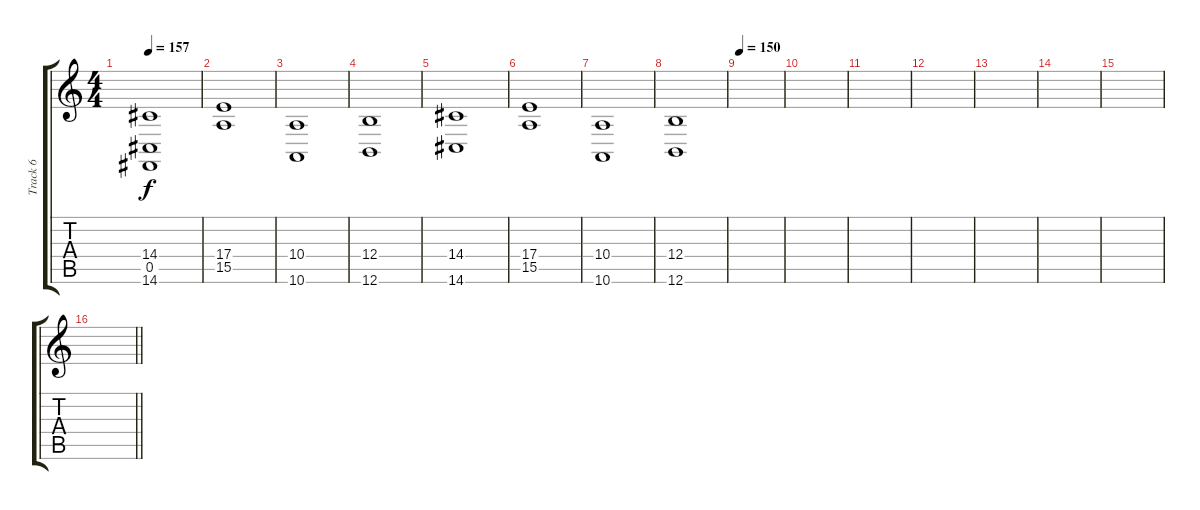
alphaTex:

\track ("Track 6" "Track 6") {instrument tremolostrings}
\staff {score tabs}
\tuning (Db4 Ab3 E3 B2 Gb2 B1) {hide}
\ts (4 4)
\tempo 157
\clef g2
\ks c
(14.4 0.5 14.6).1{dy f volume 11} |
(17.4 15.5).1 |
(10.4 10.6).1 |
(12.4 12.6).1 |
(14.4 14.6).1 |
(17.4 15.5).1 |
(10.4 10.6).1 |
(12.4 12.6).1 |
\tempo 150
|
|
|
|
|
|
|
\barLineRight lightlight
